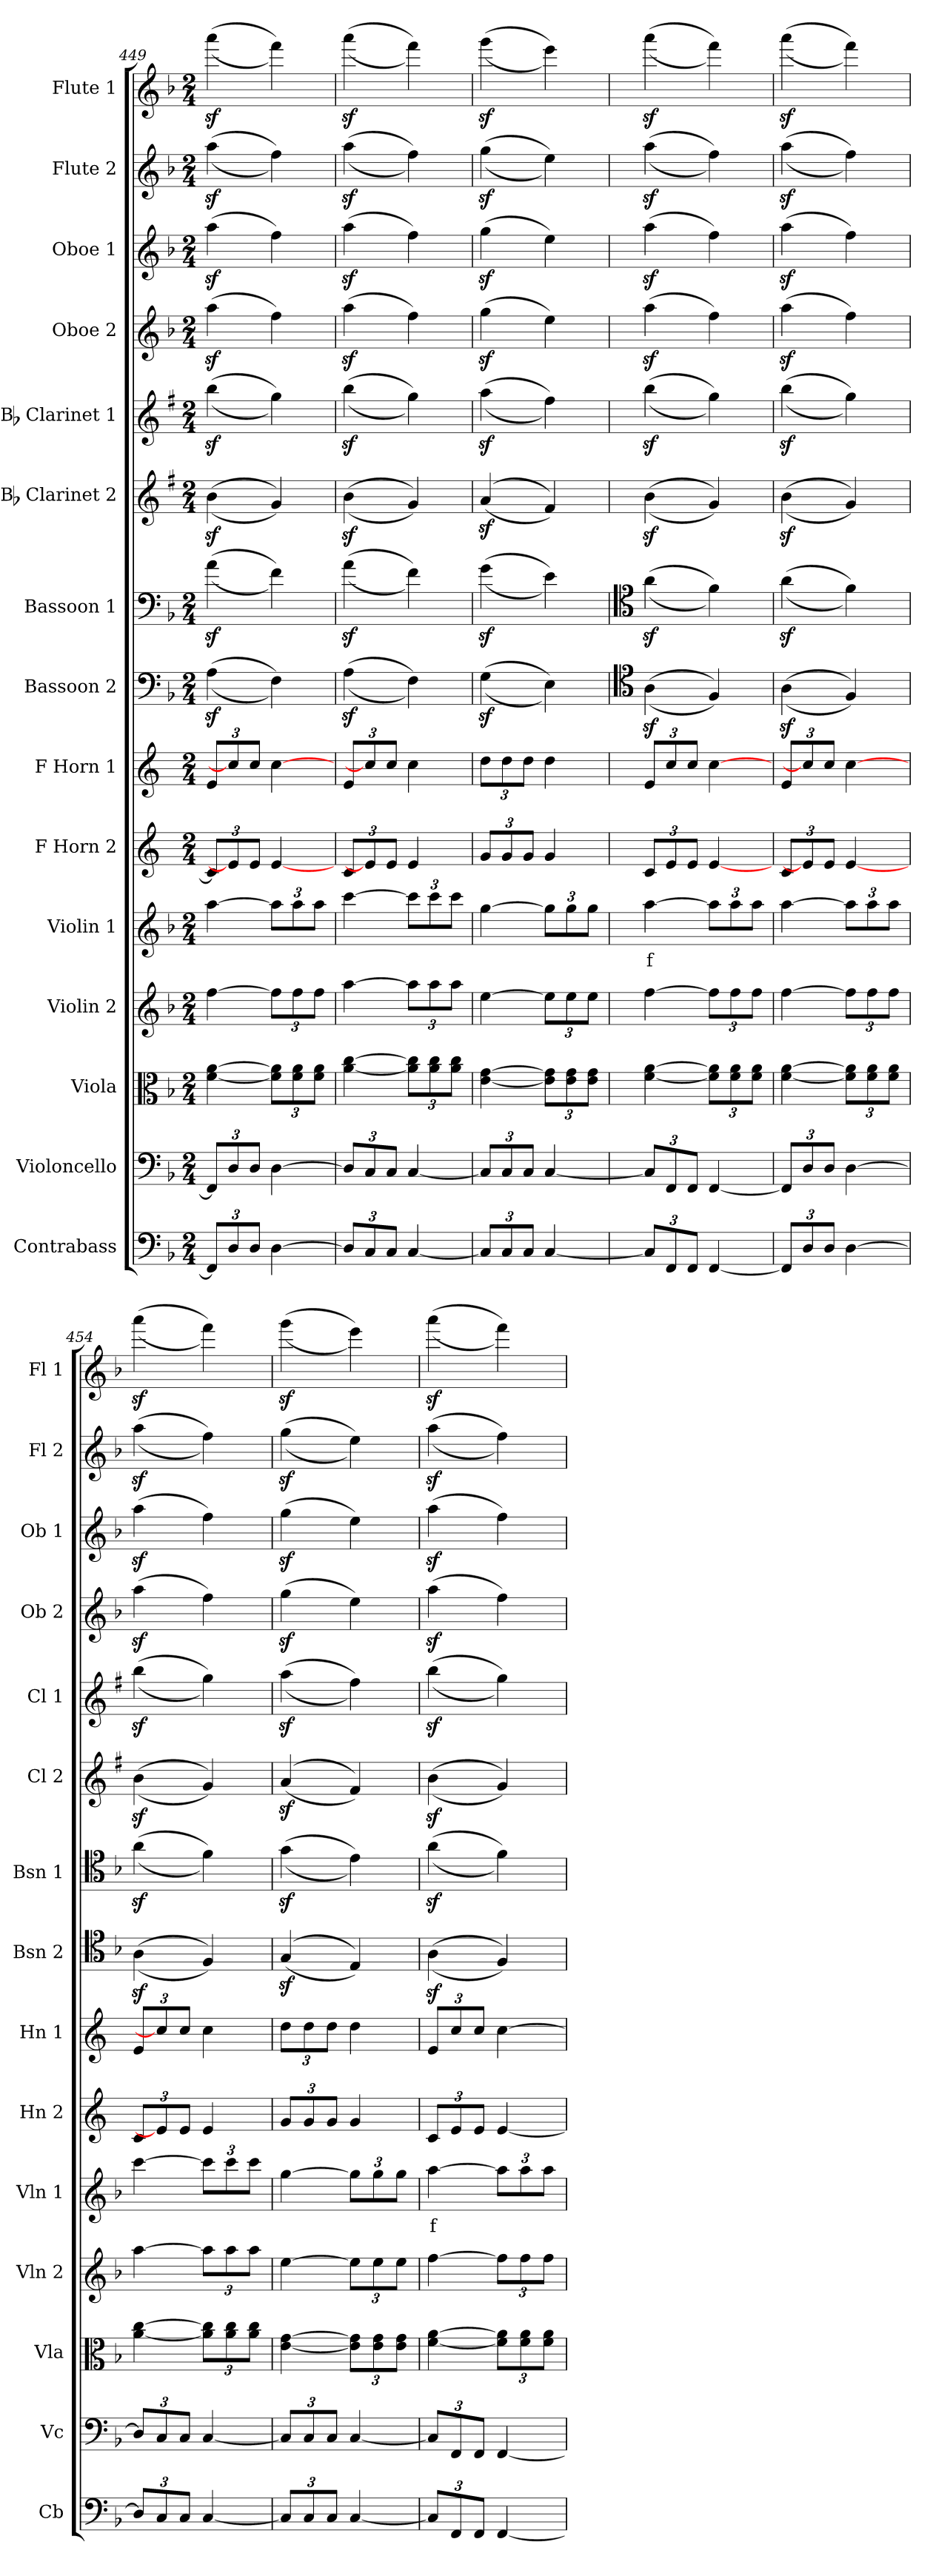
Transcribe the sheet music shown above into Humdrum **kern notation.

**kern	**kern	**kern	**kern	**kern	**text	**kern	**kern	**kern	**kern	**kern	**kern	**kern	**kern	**kern	**kern
*part15	*part14	*part13	*part12	*part11	*part11	*part10	*part9	*part8	*part7	*part6	*part5	*part4	*part3	*part2	*part1
*staff15	*staff14	*staff13	*staff12	*staff11	*staff11	*staff10	*staff9	*staff8	*staff7	*staff6	*staff5	*staff4	*staff3	*staff2	*staff1
*I"Contrabass	*I"Violoncello	*I"Viola	*I"Violin 2	*I"Violin 1	*	*I"F Horn 2	*I"F Horn 1	*I"Bassoon 2	*I"Bassoon 1	*I"Bb Clarinet 2	*I"Bb Clarinet 1	*I"Oboe 2	*I"Oboe 1	*I"Flute 2	*I"Flute 1
*I'Cb	*I'Vc	*I'Vla	*I'Vln 2	*I'Vln 1	*	*I'Hn 2	*I'Hn 1	*I'Bsn 2	*I'Bsn 1	*I'Cl 2	*I'Cl 1	*I'Ob 2	*I'Ob 1	*I'Fl 2	*I'Fl 1
*clefF4	*clefF4	*clefC3	*clefG2	*clefG2	*	*clefG2	*clefG2	*clefF4	*clefF4	*clefG2	*clefG2	*clefG2	*clefG2	*clefG2	*clefG2
*ITrd7c12	*	*	*	*	*	*ITrd4c7	*ITrd4c7	*	*	*ITrd1c2	*ITrd1c2	*	*	*	*
*k[b-]	*k[b-]	*k[b-]	*k[b-]	*k[b-]	*	*k[b-]	*k[b-]	*k[b-]	*k[b-]	*k[b-]	*k[b-]	*k[b-]	*k[b-]	*k[b-]	*k[b-]
*M2/4	*M2/4	*M2/4	*M2/4	*M2/4	*	*M2/4	*M2/4	*M2/4	*M2/4	*M2/4	*M2/4	*M2/4	*M2/4	*M2/4	*M2/4
*Xbrackettup	*Xbrackettup	*	*	*	*	*Xbrackettup	*Xbrackettup	*	*	*	*	*	*	*	*
=449	=449	=449	=449	=449	=449	=449	=449	=449	=449	=449	=449	=449	=449	=449	=449
12FFF/L]	12FF/L]	[4f\ [4a\	[4ff\	[4aa\	.	12F/L]	12A/L	((4Az<\	((4az<\	((4az<\	((4aaz<\	(4aaz<\	(4aaz<\	((4aaz<\	((4aaaz<\
12DD/	12D/	.	.	.	.	12A/]	12f/]	.	.	.	.	.	.	.	.
12DD/J	12D/J	.	.	.	.	12A/J	12f/J	.	.	.	.	.	.	.	.
*	*	*Xbrackettup	*Xbrackettup	*Xbrackettup	*	*	*	*	*	*	*	*	*	*	*
[4DD\	[4D\	12f\] 12a\]L	12ff\L]	12aa\L]	.	[4A/	[4f\	4F\))	4f\))	4f/))	4ff\))	4ff\)	4ff\)	4ff\))	4fff\))
.	.	12f\ 12a\	12ff\	12aa\	.	.	.	.	.	.	.	.	.	.	.
.	.	12f\ 12a\J	12ff\J	12aa\J	.	.	.	.	.	.	.	.	.	.	.
=450	=450	=450	=450	=450	=450	=450	=450	=450	=450	=450	=450	=450	=450	=450	=450
12DD/L]	12D/L]	[4a\ [4cc\	[4aa\	[4ccc\	.	12F/L	12A/L	((4Az<\	((4az<\	((4az<\	((4aaz<\	(4aaz<\	(4aaz<\	((4aaz<\	((4aaaz<\
12CC/	12C/	.	.	.	.	12A/]	12f/]	.	.	.	.	.	.	.	.
12CC/J	12C/J	.	.	.	.	12A/J	12f/J	.	.	.	.	.	.	.	.
[4CC/	[4C/	12a\] 12cc\]L	12aa\L]	12ccc\L]	.	4A/	4f\	4F\))	4f\))	4f/))	4ff\))	4ff\)	4ff\)	4ff\))	4fff\))
.	.	12a\ 12cc\	12aa\	12ccc\	.	.	.	.	.	.	.	.	.	.	.
.	.	12a\ 12cc\J	12aa\J	12ccc\J	.	.	.	.	.	.	.	.	.	.	.
=451	=451	=451	=451	=451	=451	=451	=451	=451	=451	=451	=451	=451	=451	=451	=451
12CC/L]	12C/L]	[4e\ [4g\	[4ee\	[4gg\	.	12c/L	12g\L	((4Gz<\	((4gz<\	((4gz</	((4ggz<\	(4ggz<\	(4ggz<\	((4ggz<\	((4gggz<\
12CC/	12C/	.	.	.	.	12c/	12g\	.	.	.	.	.	.	.	.
12CC/J	12C/J	.	.	.	.	12c/J	12g\J	.	.	.	.	.	.	.	.
[4CC/	[4C/	12e\] 12g\]L	12ee\L]	12gg\L]	.	4c/	4g\	4E\))	4e\))	4e/))	4ee\))	4ee\)	4ee\)	4ee\))	4eee\))
.	.	12e\ 12g\	12ee\	12gg\	.	.	.	.	.	.	.	.	.	.	.
.	.	12e\ 12g\J	12ee\J	12gg\J	.	.	.	.	.	.	.	.	.	.	.
=452	=452	=452	=452	=452	=452	=452	=452	=452	=452	=452	=452	=452	=452	=452	=452
*	*	*	*	*	*	*	*	*clefC4	*clefC4	*	*	*	*	*	*
!	!	!	!	!	!LO:LY:b:color=#FF0000	!	!	!	!	!	!	!	!	!	!
12CC/L]	12C/L]	[4f\ [4a\	[4ff\	[4aa\	f	12F/L	12A/L	((4Az<\	((4az<\	((4az<\	((4aaz<\	(4aaz<\	(4aaz<\	((4aaz<\	((4aaaz<\
12FFF/	12FF/	.	.	.	.	12A/	12f/	.	.	.	.	.	.	.	.
12FFF/J	12FF/J	.	.	.	.	12A/J	12f/J	.	.	.	.	.	.	.	.
[4FFF/	[4FF/	12f\] 12a\]L	12ff\L]	12aa\L]	.	[4A/	[4f\	4F/))	4f\))	4f/))	4ff\))	4ff\)	4ff\)	4ff\))	4fff\))
.	.	12f\ 12a\	12ff\	12aa\	.	.	.	.	.	.	.	.	.	.	.
.	.	12f\ 12a\J	12ff\J	12aa\J	.	.	.	.	.	.	.	.	.	.	.
=453	=453	=453	=453	=453	=453	=453	=453	=453	=453	=453	=453	=453	=453	=453	=453
12FFF/L]	12FF/L]	[4f\ [4a\	[4ff\	[4aa\	.	12F/L	12A/L	((4Az<\	((4az<\	((4az<\	((4aaz<\	(4aaz<\	(4aaz<\	((4aaz<\	((4aaaz<\
12DD/	12D/	.	.	.	.	12A/]	12f/]	.	.	.	.	.	.	.	.
12DD/J	12D/J	.	.	.	.	12A/J	12f/J	.	.	.	.	.	.	.	.
[4DD\	[4D\	12f\] 12a\]L	12ff\L]	12aa\L]	.	[4A/	[4f\	4F/))	4f\))	4f/))	4ff\))	4ff\)	4ff\)	4ff\))	4fff\))
.	.	12f\ 12a\	12ff\	12aa\	.	.	.	.	.	.	.	.	.	.	.
.	.	12f\ 12a\J	12ff\J	12aa\J	.	.	.	.	.	.	.	.	.	.	.
=454	=454	=454	=454	=454	=454	=454	=454	=454	=454	=454	=454	=454	=454	=454	=454
12DD/L]	12D/L]	[4a\ [4cc\	[4aa\	[4ccc\	.	12F/L	12A/L	((4Az<\	((4az<\	((4az<\	((4aaz<\	(4aaz<\	(4aaz<\	((4aaz<\	((4aaaz<\
12CC/	12C/	.	.	.	.	12A/]	12f/]	.	.	.	.	.	.	.	.
12CC/J	12C/J	.	.	.	.	12A/J	12f/J	.	.	.	.	.	.	.	.
[4CC/	[4C/	12a\] 12cc\]L	12aa\L]	12ccc\L]	.	4A/	4f\	4F/))	4f\))	4f/))	4ff\))	4ff\)	4ff\)	4ff\))	4fff\))
.	.	12a\ 12cc\	12aa\	12ccc\	.	.	.	.	.	.	.	.	.	.	.
.	.	12a\ 12cc\J	12aa\J	12ccc\J	.	.	.	.	.	.	.	.	.	.	.
=455	=455	=455	=455	=455	=455	=455	=455	=455	=455	=455	=455	=455	=455	=455	=455
12CC/L]	12C/L]	[4e\ [4g\	[4ee\	[4gg\	.	12c/L	12g\L	((4Gz</	((4gz<\	((4gz</	((4ggz<\	(4ggz<\	(4ggz<\	((4ggz<\	((4gggz<\
12CC/	12C/	.	.	.	.	12c/	12g\	.	.	.	.	.	.	.	.
12CC/J	12C/J	.	.	.	.	12c/J	12g\J	.	.	.	.	.	.	.	.
[4CC/	[4C/	12e\] 12g\]L	12ee\L]	12gg\L]	.	4c/	4g\	4E/))	4e\))	4e/))	4ee\))	4ee\)	4ee\)	4ee\))	4eee\))
.	.	12e\ 12g\	12ee\	12gg\	.	.	.	.	.	.	.	.	.	.	.
.	.	12e\ 12g\J	12ee\J	12gg\J	.	.	.	.	.	.	.	.	.	.	.
=456	=456	=456	=456	=456	=456	=456	=456	=456	=456	=456	=456	=456	=456	=456	=456
!	!	!	!	!	!LO:LY:b:color=#FF0000	!	!	!	!	!	!	!	!	!	!
12CC/L]	12C/L]	[4f\ [4a\	[4ff\	[4aa\	f	12F/L	12A/L	((4Az<\	((4az<\	((4az<\	((4aaz<\	(4aaz<\	(4aaz<\	((4aaz<\	((4aaaz<\
12FFF/	12FF/	.	.	.	.	12A/	12f/	.	.	.	.	.	.	.	.
12FFF/J	12FF/J	.	.	.	.	12A/J	12f/J	.	.	.	.	.	.	.	.
[4FFF/	[4FF/	12f\] 12a\]L	12ff\L]	12aa\L]	.	[4A/	[4f\	4F/))	4f\))	4f/))	4ff\))	4ff\)	4ff\)	4ff\))	4fff\))
.	.	12f\ 12a\	12ff\	12aa\	.	.	.	.	.	.	.	.	.	.	.
.	.	12f\ 12a\J	12ff\J	12aa\J	.	.	.	.	.	.	.	.	.	.	.
=	=	=	=	=	=	=	=	=	=	=	=	=	=	=	=
*-	*-	*-	*-	*-	*-	*-	*-	*-	*-	*-	*-	*-	*-	*-	*-
